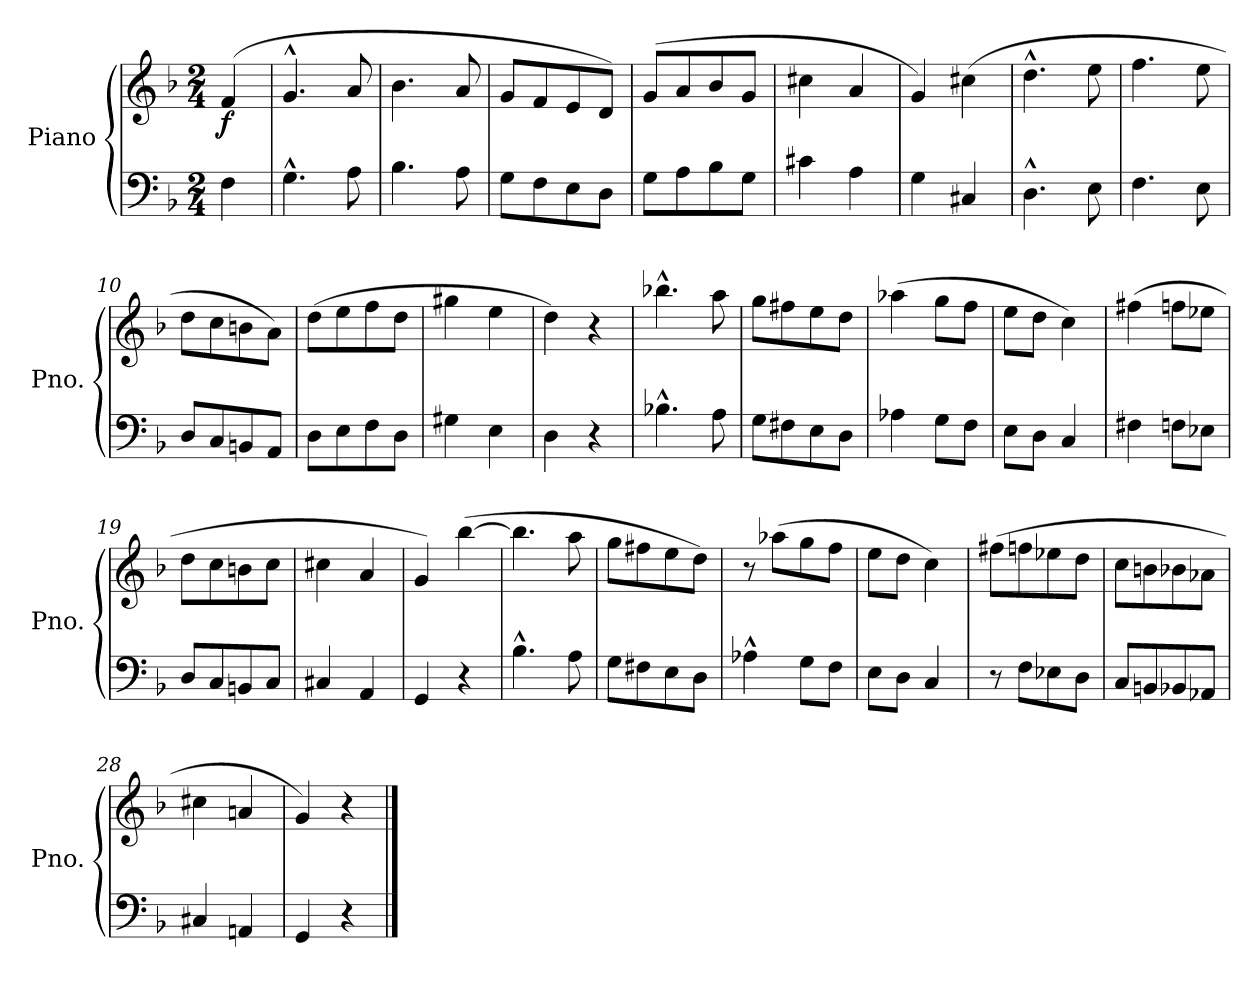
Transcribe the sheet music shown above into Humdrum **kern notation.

**kern	**kern	**dynam
*part1	*part1	*part1
*staff2	*staff1	*staff1/2
*I"Piano	*	*
*I'Pno.	*	*
*clefF4	*clefG2	*
*k[b-]	*k[b-]	*
*M2/4	*M2/4	*
*MM100	*MM100	*
=1	=1	=1
!	!	!LO:DY:b
4F\	(<4f/	f
=2	=2	=2
4.G^^\	4.g^^/	.
8A\	8a/	.
=3	=3	=3
4.B-\	4.b-\	.
8A\	8a/	.
=4	=4	=4
8G\L	8g/L	.
8F\	8f/	.
8E\	8e/	.
8D\J	8d/J)	.
=5	=5	=5
8G\L	(<8g/L	.
8A\	8a/	.
8B-\	8b-/	.
8G\J	8g/J	.
=6	=6	=6
4c#X\	4cc#X\	.
4A\	4a/	.
=7	=7	=7
4G\	4g/)	.
4C#X/	(>4cc#X\	.
=8	=8	=8
4.D^^\	4.dd^^\	.
8E\	8ee\	.
=9	=9	=9
4.F\	4.ff\	.
8E\	8ee\	.
=10	=10	=10
8D/L	8dd\L	.
8C/	8cc\	.
8BBn/	8bn\	.
8AA/J	8a\J)	.
=11	=11	=11
8D\L	(>8dd\L	.
8E\	8ee\	.
8F\	8ff\	.
8D\J	8dd\J	.
!!LO:LB:g=z
=12	=12	=12
4G#X\	4gg#X\	.
4E\	4ee\	.
=13	=13	=13
4D\	4dd\)	.
4r	4r	.
=14	=14	=14
4.B-X^^\	4.bb-X^^\	.
8A\	8aa\	.
=15	=15	=15
8G\L	8gg\L	.
8F#X\	8ff#X\	.
8E\	8ee\	.
8D\J	8dd\J	.
=16	=16	=16
4A-X\	(>4aa-X\	.
8G\L	8gg\L	.
8F\J	8ff\J	.
=17	=17	=17
8E\L	8ee\L	.
8D\J	8dd\J	.
4C/	4cc\)	.
=18	=18	=18
4F#X\	(>4ff#X\	.
8Fn\L	8ffn\L	.
8E-X\J	8ee-X\J	.
=19	=19	=19
8D/L	8dd\L	.
8C/	8cc\	.
8BBn/	8bn\	.
8C/J	8cc\J	.
=20	=20	=20
4C#X/	4cc#X\	.
4AA/	4a/	.
=21	=21	=21
4GG/	4g/)	.
4r	(>[4bb-\	.
=22	=22	=22
4.B-^^\	4.bb-\]	.
8A\	8aa\	.
!!LO:LB:g=z
=23	=23	=23
8G\L	8gg\L	.
8F#X\	8ff#X\	.
8E\	8ee\	.
8D\J	8dd\J)	.
=24	=24	=24
4A-X^^\	8r	.
.	(>8aa-X\L	.
8G\L	8gg\	.
8F\J	8ff\J	.
=25	=25	=25
8E\L	8ee\L	.
8D\J	8dd\J	.
4C/	4cc\)	.
=26	=26	=26
8r	(>8ff#X\L	.
8F\L	8ffn\	.
8E-X\	8ee-X\	.
8D\J	8dd\J	.
=27	=27	=27
8C/L	8cc\L	.
8BBn/	8bn\	.
8BB-X/	8b-X\	.
8AA-X/J	8a-X\J	.
=28	=28	=28
4C#X/	4cc#X\	.
4AAn/	4an/	.
=29	=29	=29
4GG/	4g/)	.
4r	4r	.
==	==	==
*-	*-	*-
